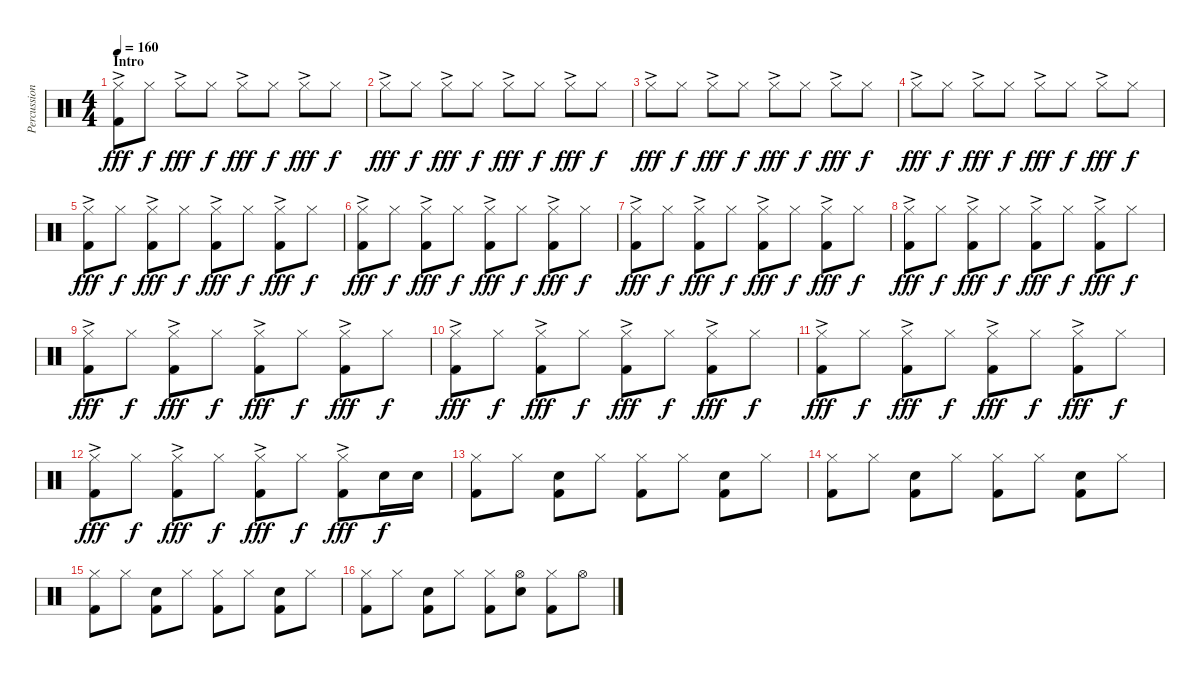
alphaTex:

\track ("Percussion" "Percussion") {instrument percussion}
\staff {score}
\articulation defaults
\ts (4 4)
\section ("" "Intro")
\tempo 160
\clef neutral
\ks c
("Hi-Hat (closed)"{ac} "Kick (hit) 2").8{dy fff} "Hi-Hat (closed)".8{dy f} "Hi-Hat (closed)"{ac}.8{dy fff} "Hi-Hat (closed)".8{dy f} "Hi-Hat (closed)"{ac}.8{dy fff} "Hi-Hat (closed)".8{dy f} "Hi-Hat (closed)"{ac}.8{dy fff} "Hi-Hat (closed)".8{dy f} |
"Hi-Hat (closed)"{ac}.8{dy fff} "Hi-Hat (closed)".8{dy f} "Hi-Hat (closed)"{ac}.8{dy fff} "Hi-Hat (closed)".8{dy f} "Hi-Hat (closed)"{ac}.8{dy fff} "Hi-Hat (closed)".8{dy f} "Hi-Hat (closed)"{ac}.8{dy fff} "Hi-Hat (closed)".8{dy f} |
"Hi-Hat (closed)"{ac}.8{dy fff} "Hi-Hat (closed)".8{dy f} "Hi-Hat (closed)"{ac}.8{dy fff} "Hi-Hat (closed)".8{dy f} "Hi-Hat (closed)"{ac}.8{dy fff} "Hi-Hat (closed)".8{dy f} "Hi-Hat (closed)"{ac}.8{dy fff} "Hi-Hat (closed)".8{dy f} |
"Hi-Hat (closed)"{ac}.8{dy fff} "Hi-Hat (closed)".8{dy f} "Hi-Hat (closed)"{ac}.8{dy fff} "Hi-Hat (closed)".8{dy f} "Hi-Hat (closed)"{ac}.8{dy fff} "Hi-Hat (closed)".8{dy f} "Hi-Hat (closed)"{ac}.8{dy fff} "Hi-Hat (closed)".8{dy f} |
("Hi-Hat (closed)"{ac} "Kick (hit) 2").8{dy fff} "Hi-Hat (closed)".8{dy f} ("Hi-Hat (closed)"{ac} "Kick (hit) 2").8{dy fff} "Hi-Hat (closed)".8{dy f} ("Hi-Hat (closed)"{ac} "Kick (hit) 2").8{dy fff} "Hi-Hat (closed)".8{dy f} ("Hi-Hat (closed)"{ac} "Kick (hit) 2").8{dy fff} "Hi-Hat (closed)".8{dy f} |
("Hi-Hat (closed)"{ac} "Kick (hit) 2").8{dy fff} "Hi-Hat (closed)".8{dy f} ("Hi-Hat (closed)"{ac} "Kick (hit) 2").8{dy fff} "Hi-Hat (closed)".8{dy f} ("Hi-Hat (closed)"{ac} "Kick (hit) 2").8{dy fff} "Hi-Hat (closed)".8{dy f} ("Hi-Hat (closed)"{ac} "Kick (hit) 2").8{dy fff} "Hi-Hat (closed)".8{dy f} |
("Hi-Hat (closed)"{ac} "Kick (hit) 2").8{dy fff} "Hi-Hat (closed)".8{dy f} ("Hi-Hat (closed)"{ac} "Kick (hit) 2").8{dy fff} "Hi-Hat (closed)".8{dy f} ("Hi-Hat (closed)"{ac} "Kick (hit) 2").8{dy fff} "Hi-Hat (closed)".8{dy f} ("Hi-Hat (closed)"{ac} "Kick (hit) 2").8{dy fff} "Hi-Hat (closed)".8{dy f} |
("Hi-Hat (closed)"{ac} "Kick (hit) 2").8{dy fff} "Hi-Hat (closed)".8{dy f} ("Hi-Hat (closed)"{ac} "Kick (hit) 2").8{dy fff} "Hi-Hat (closed)".8{dy f} ("Hi-Hat (closed)"{ac} "Kick (hit) 2").8{dy fff} "Hi-Hat (closed)".8{dy f} ("Hi-Hat (closed)"{ac} "Kick (hit) 2").8{dy fff} "Hi-Hat (closed)".8{dy f} |
("Hi-Hat (closed)"{ac} "Kick (hit) 2").8{dy fff} "Hi-Hat (closed)".8{dy f} ("Hi-Hat (closed)"{ac} "Kick (hit) 2").8{dy fff} "Hi-Hat (closed)".8{dy f} ("Hi-Hat (closed)"{ac} "Kick (hit) 2").8{dy fff} "Hi-Hat (closed)".8{dy f} ("Hi-Hat (closed)"{ac} "Kick (hit) 2").8{dy fff} "Hi-Hat (closed)".8{dy f} |
("Hi-Hat (closed)"{ac} "Kick (hit) 2").8{dy fff} "Hi-Hat (closed)".8{dy f} ("Hi-Hat (closed)"{ac} "Kick (hit) 2").8{dy fff} "Hi-Hat (closed)".8{dy f} ("Hi-Hat (closed)"{ac} "Kick (hit) 2").8{dy fff} "Hi-Hat (closed)".8{dy f} ("Hi-Hat (closed)"{ac} "Kick (hit) 2").8{dy fff} "Hi-Hat (closed)".8{dy f} |
("Hi-Hat (closed)"{ac} "Kick (hit) 2").8{dy fff} "Hi-Hat (closed)".8{dy f} ("Hi-Hat (closed)"{ac} "Kick (hit) 2").8{dy fff} "Hi-Hat (closed)".8{dy f} ("Hi-Hat (closed)"{ac} "Kick (hit) 2").8{dy fff} "Hi-Hat (closed)".8{dy f} ("Hi-Hat (closed)"{ac} "Kick (hit) 2").8{dy fff} "Hi-Hat (closed)".8{dy f} |
("Hi-Hat (closed)"{ac} "Kick (hit) 2").8{dy fff} "Hi-Hat (closed)".8{dy f} ("Hi-Hat (closed)"{ac} "Kick (hit) 2").8{dy fff} "Hi-Hat (closed)".8{dy f} ("Hi-Hat (closed)"{ac} "Kick (hit) 2").8{dy fff} "Hi-Hat (closed)".8{dy f} ("Hi-Hat (closed)"{ac} "Kick (hit) 2").8{dy fff} "Electric Snare (hit)".16{dy f} "Electric Snare (hit)".16 |
("Hi-Hat (closed)" "Kick (hit) 2").8 "Hi-Hat (closed)".8 ("Electric Snare (hit)" "Kick (hit) 2").8 "Hi-Hat (closed)".8 ("Hi-Hat (closed)" "Kick (hit) 2").8 "Hi-Hat (closed)".8 ("Electric Snare (hit)" "Kick (hit) 2").8 "Hi-Hat (closed)".8 |
("Hi-Hat (closed)" "Kick (hit) 2").8 "Hi-Hat (closed)".8 ("Electric Snare (hit)" "Kick (hit) 2").8 "Hi-Hat (closed)".8 ("Hi-Hat (closed)" "Kick (hit) 2").8 "Hi-Hat (closed)".8 ("Electric Snare (hit)" "Kick (hit) 2").8 "Hi-Hat (closed)".8 |
("Hi-Hat (closed)" "Kick (hit) 2").8 "Hi-Hat (closed)".8 ("Electric Snare (hit)" "Kick (hit) 2").8 "Hi-Hat (closed)".8 ("Hi-Hat (closed)" "Kick (hit) 2").8 "Hi-Hat (closed)".8 ("Electric Snare (hit)" "Kick (hit) 2").8 "Hi-Hat (closed)".8 |
("Hi-Hat (closed)" "Kick (hit) 2").8 "Hi-Hat (closed)".8 ("Electric Snare (hit)" "Kick (hit) 2").8 "Hi-Hat (closed)".8 ("Hi-Hat (closed)" "Kick (hit) 2").8 ("Hi-Hat (open)" "Electric Snare (hit)").8 ("Hi-Hat (closed)" "Kick (hit) 2").8 "Hi-Hat (open)".8
